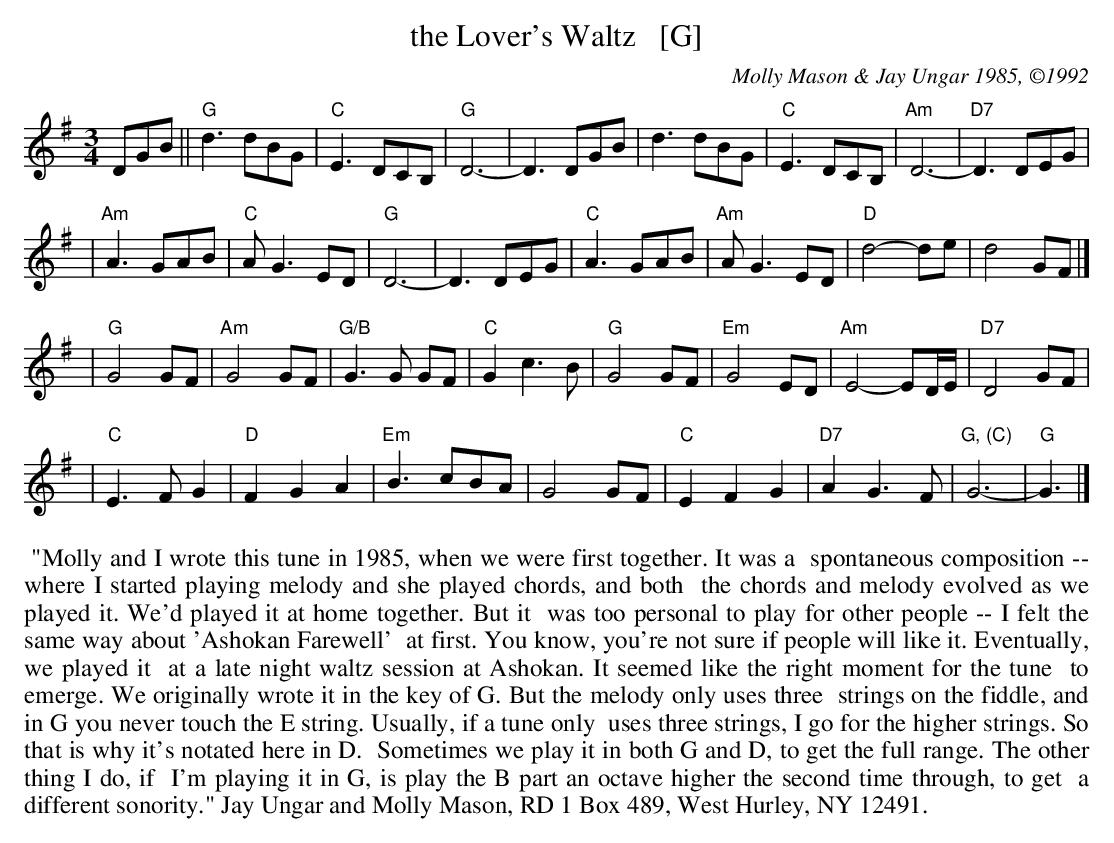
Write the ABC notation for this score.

X:1
T: the Lover's Waltz   [G]
C: Molly Mason & Jay Ungar 1985, \2511992
M: 3/4
L: 1/8
K: G
DGB\
|| "G"d3 dBG | "C"E3 DCB, |  "G"D6-    |     D3 DGB \
|     d3 dBG | "C"E3 DCB, | "Am"D6-    | "D7"D3 DEG |
| "Am"A3 GAB | "C"AG3 ED  |  "G"D6-    |     D3 DEG \
| "C"A3 GAB  | "Am"AG3    ED | "D"d4-   de   |    d4 GF |]
| "G"G4  GF   | "Am"G4    GF | "G/B"G3G GF   | "C"G2 c3B \
| "G"G4  GF   | "Em"G4    ED | "Am"E4- ED/E/ |"D7"D4 GF |
| "C"E3 FG2   |  "D"F2 G2 A2 | "Em"B3  cBA   |    G4 GF \
| "C"E2 F2 G2 | "D7"A2 G3  F | "G, (C)"G6-   | "G"G3 |]
